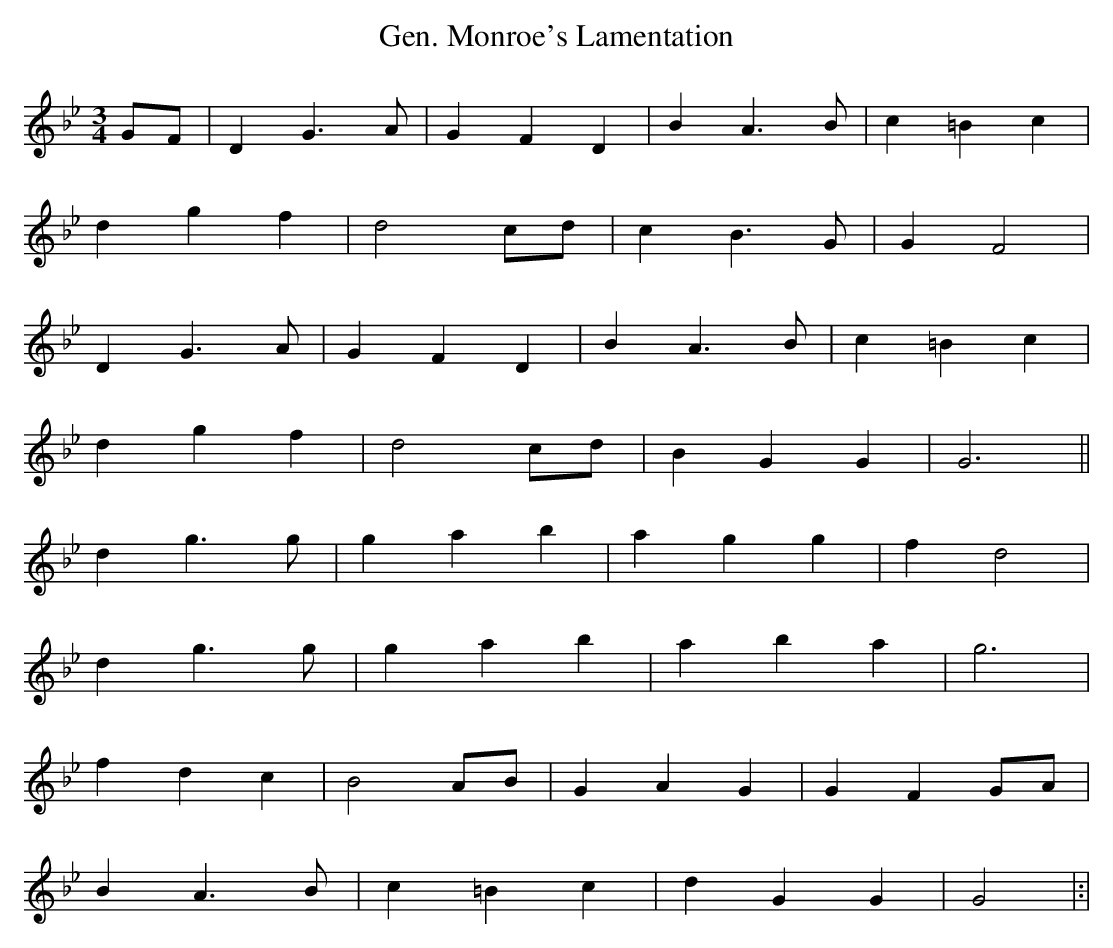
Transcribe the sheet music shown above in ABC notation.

X:1
T: Gen. Monroe's Lamentation
M: 3/4
L: 1/4
K: Gm
G/2-F/2 | D G> A | G F D | B A> B | c =B c |
d g f | d2 c/2d/2 | c B> G | G F2 |
D G> A | G F D | B A> B | c =B c |
d g f | d2 c/2d/2 | B G G | G3 ||
d g> g | g a b | a g g | f d2 |
d g> g | g a b | a b a | g3 |
f d c | B2 A/2-B/2 | G A G | G F G/2A/2 |
B A> B | c =B c | d G G | G2 |:|
